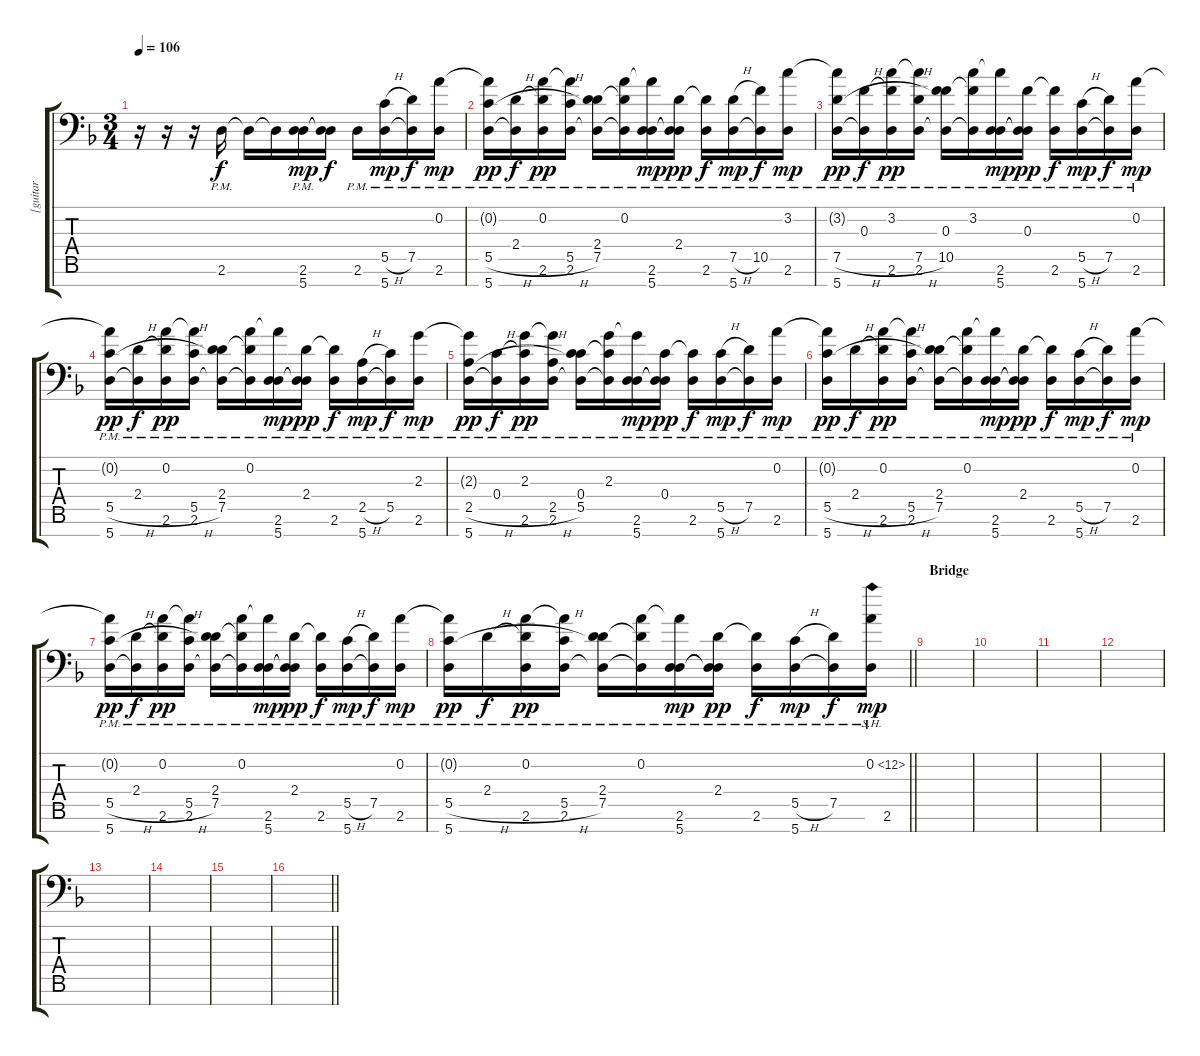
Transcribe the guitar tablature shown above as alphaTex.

\track ("  [guitar effects]" "  [guitar ") {instrument overdrivenguitar}
\staff {score tabs}
\tuning (D4 A3 F3 C3 G2 C2 A1) {hide}
\ts (3 4)
\tempo 106
\clef f4
\ks dminor
r.16{dy f volume 12 balance 2 instrument overdrivenguitar} r.16 r.16 2.6{pm}.16 2.6{t}.16 2.6{t}.16 (2.6{pm} 5.7{pm}).16{dy mp} (2.6{t} 5.7{t}).16{dy f} 2.6{pm}.16 (5.5{h pm} 5.7{pm}).16{dy mp} (7.5{pm} 5.7{t}).16{dy f} (0.2{pm} 2.6{pm}).16{dy mp} |
(0.2{t} 5.5{h pm} 5.7{pm}).16{dy pp} (2.4{pm} 5.7{t}).16{dy f} (0.2{pm} 2.4{t} 2.6{pm}).16{dy pp} (0.2{t} 5.5{h pm} 2.6{pm}).16 (2.4{pm} 7.5{pm} 2.6{t}).16 (0.2{pm} 2.4{t} 2.6{t}).16 (0.2{t} 2.6{pm} 5.7{pm}).16{dy mp} (2.4{pm} 2.6{t} 5.7{t}).16{dy pp} (2.4{t} 2.6{pm}).16{dy f} (7.5{h pm} 5.7{pm}).16{dy mp} (10.5{pm} 5.7{t}).16{dy f} (3.2{pm} 2.6{pm}).16{dy mp} |
(3.2{t} 7.5{h pm} 5.7{pm}).16{dy pp} (0.3{pm} 5.7{t}).16{dy f} (3.2{pm} 0.3{t} 2.6{pm}).16{dy pp} (3.2{t} 7.5{h pm} 2.6{pm}).16 (0.3{pm} 10.5{pm} 2.6{t}).16 (3.2{pm} 0.3{t} 2.6{t}).16 (3.2{t} 2.6{pm} 5.7{pm}).16{dy mp} (0.3{pm} 2.6{t} 5.7{t}).16{dy pp} (0.3{t} 2.6{pm}).16{dy f} (5.5{h pm} 5.7{pm}).16{dy mp} (7.5{pm} 5.7{t}).16{dy f} (0.2{pm} 2.6{pm}).16{dy mp} |
(0.2{t} 5.5{h pm} 5.7{pm}).16{dy pp} (2.4{pm} 5.7{t}).16{dy f} (0.2{pm} 2.4{t} 2.6{pm}).16{dy pp} (0.2{t} 5.5{h pm} 2.6{pm}).16 (2.4{pm} 7.5{pm} 2.6{t}).16 (0.2{pm} 2.4{t} 2.6{t}).16 (0.2{t} 2.6{pm} 5.7{pm}).16{dy mp} (2.4{pm} 2.6{t} 5.7{t}).16{dy pp} (2.4{t} 2.6{pm}).16{dy f} (2.5{h pm} 5.7{pm}).16{dy mp} (5.5{pm} 5.7{t}).16{dy f} (2.3{pm} 2.6{pm}).16{dy mp} |
(2.3{t} 2.5{h pm} 5.7{pm}).16{dy pp} (0.4{pm} 5.7{t}).16{dy f} (2.3{pm} 0.4{t} 2.6{pm}).16{dy pp} (2.3{t} 2.5{h pm} 2.6{pm}).16 (0.4{pm} 5.5{pm} 2.6{t}).16 (2.3{pm} 0.4{t} 2.6{t}).16 (2.3{t} 2.6{pm} 5.7{pm}).16{dy mp} (0.4{pm} 2.6{t} 5.7{t}).16{dy pp} (0.4{t} 2.6{pm}).16{dy f} (5.5{h pm} 5.7{pm}).16{dy mp} (7.5{pm} 5.7{t}).16{dy f} (0.2{pm} 2.6{pm}).16{dy mp} |
(0.2{t} 5.5{h pm} 5.7{pm}).16{dy pp} 2.4{pm}.16{dy f} (0.2{pm} 2.4{t} 2.6{pm}).16{dy pp} (0.2{t} 5.5{h pm} 2.6{pm}).16 (2.4{pm} 7.5{pm} 2.6{t}).16 (0.2{pm} 2.4{t} 2.6{t}).16 (0.2{t} 2.6{pm} 5.7{pm}).16{dy mp} (2.4{pm} 2.6{t} 5.7{t}).16{dy pp} (2.4{t} 2.6{pm}).16{dy f} (5.5{h pm} 5.7{pm}).16{dy mp} (7.5{pm} 5.7{t}).16{dy f} (0.2{pm} 2.6{pm}).16{dy mp} |
(0.2{t} 5.5{h pm} 5.7{pm}).16{dy pp} (2.4{pm} 5.7{t}).16{dy f} (0.2{pm} 2.4{t} 2.6{pm}).16{dy pp} (0.2{t} 5.5{h pm} 2.6{pm}).16 (2.4{pm} 7.5{pm} 2.6{t}).16 (0.2{pm} 2.4{t} 2.6{t}).16 (0.2{t} 2.6{pm} 5.7{pm}).16{dy mp} (2.4{pm} 2.6{t} 5.7{t}).16{dy pp} (2.4{t} 2.6{pm}).16{dy f} (5.5{h pm} 5.7{pm}).16{dy mp} (7.5{pm} 5.7{t}).16{dy f} (0.2{pm} 2.6{pm}).16{dy mp} |
\barLineRight lightlight
(0.2{t} 5.5{h pm} 5.7{pm}).16{dy pp} 2.4{pm}.16{dy f} (0.2{pm} 2.4{t} 2.6{pm}).16{dy pp} (0.2{t} 5.5{h pm} 2.6{pm}).16 (2.4{pm} 7.5{pm} 2.6{t}).16 (0.2{pm} 2.4{t} 2.6{t}).16 (0.2{t} 2.6{pm} 5.7{pm}).16{dy mp} (2.4{pm} 2.6{t} 5.7{t}).16{dy pp} (2.4{t} 2.6{pm}).16{dy f} (5.5{h pm} 5.7{pm}).16{dy mp} (7.5{pm} 5.7{t}).16{dy f} (0.2{sh 12 pm} 2.6{pm}).16{dy mp} |
\section ("" "Bridge")
|
|
|
|
|
|
|
\barLineRight lightlight
